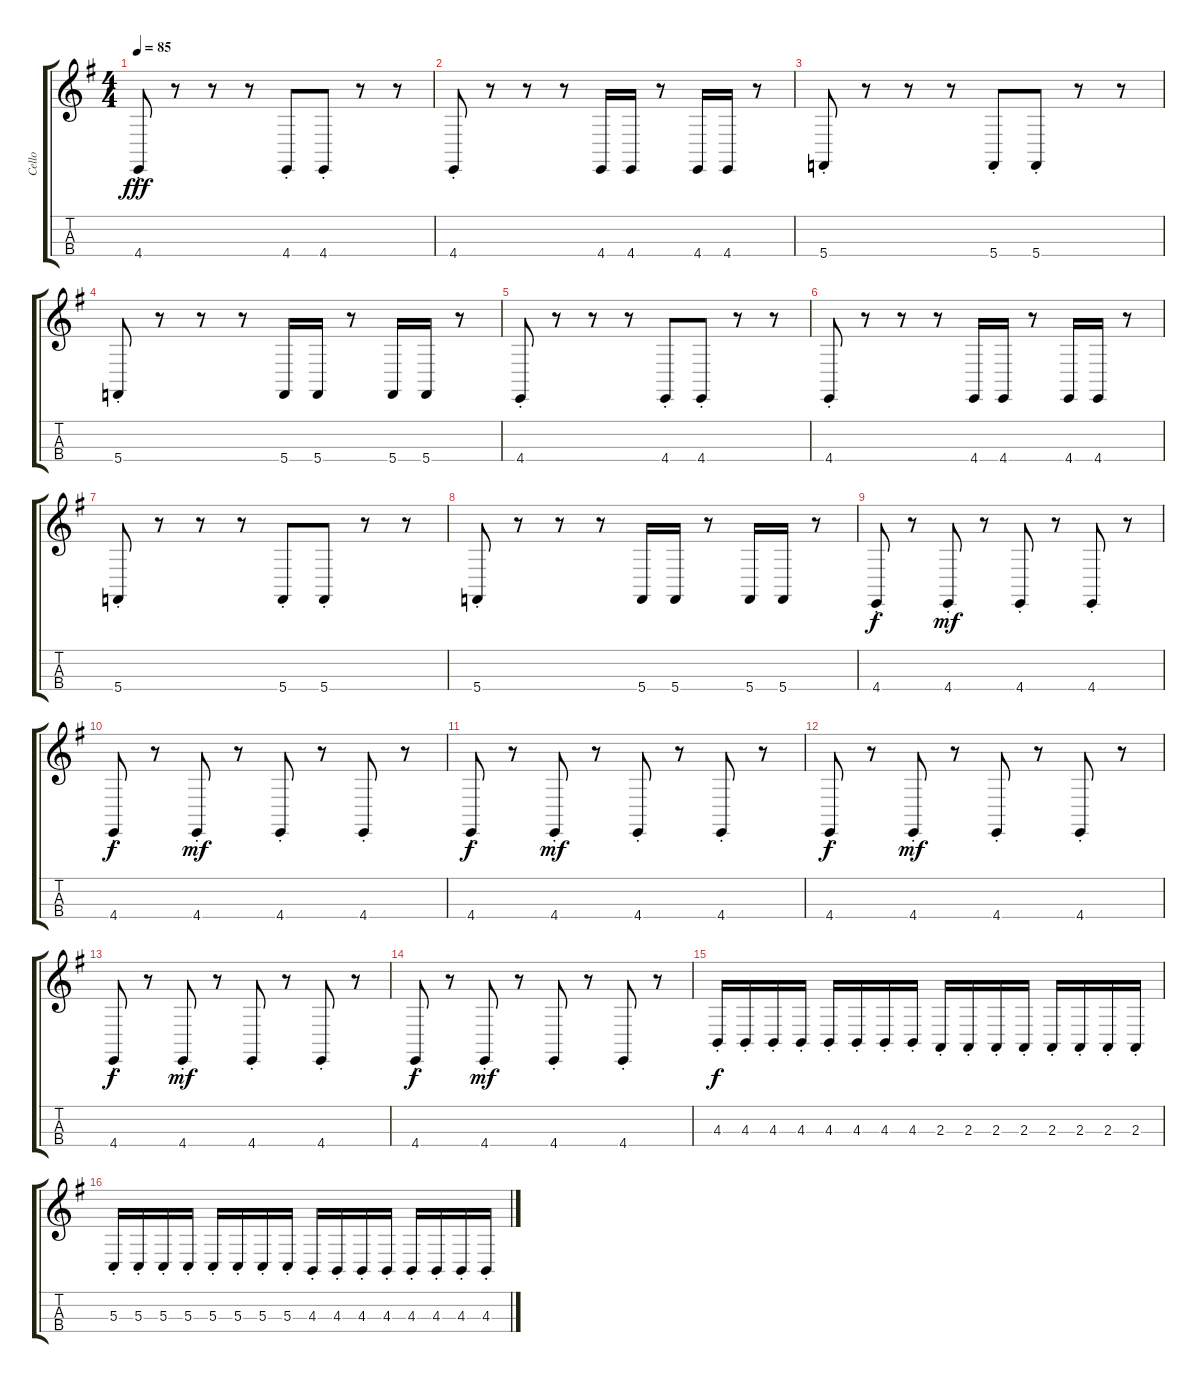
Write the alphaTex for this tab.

\track ("Cello" "Cello") {instrument tremolostrings}
\staff {score tabs}
\tuning (A3 D3 G2 C2) {hide}
\ts (4 4)
\tempo 85
\clef g2
\ks g
4.4{st}.8{dy fff} r.8 r.8 r.8 4.4{st}.8 4.4{st}.8 r.8 r.8 |
4.4{st}.8 r.8 r.8 r.8 4.4.16 4.4.16 r.8 4.4.16 4.4.16 r.8 |
5.4{st}.8 r.8 r.8 r.8 5.4{st}.8 5.4{st}.8 r.8 r.8 |
5.4{st}.8 r.8 r.8 r.8 5.4.16 5.4.16 r.8 5.4.16 5.4.16 r.8 |
4.4{st}.8 r.8 r.8 r.8 4.4{st}.8 4.4{st}.8 r.8 r.8 |
4.4{st}.8 r.8 r.8 r.8 4.4.16 4.4.16 r.8 4.4.16 4.4.16 r.8 |
5.4{st}.8 r.8 r.8 r.8 5.4{st}.8 5.4{st}.8 r.8 r.8 |
5.4{st}.8 r.8 r.8 r.8 5.4.16 5.4.16 r.8 5.4.16 5.4.16 r.8 |
4.4{st}.8{dy f} r.8 4.4{st}.8{dy mf} r.8 4.4{st}.8 r.8 4.4{st}.8 r.8 |
4.4{st}.8{dy f} r.8 4.4{st}.8{dy mf} r.8 4.4{st}.8 r.8 4.4{st}.8 r.8 |
4.4{st}.8{dy f} r.8 4.4{st}.8{dy mf} r.8 4.4{st}.8 r.8 4.4{st}.8 r.8 |
4.4{st}.8{dy f} r.8 4.4{st}.8{dy mf} r.8 4.4{st}.8 r.8 4.4{st}.8 r.8 |
4.4{st}.8{dy f} r.8 4.4{st}.8{dy mf} r.8 4.4{st}.8 r.8 4.4{st}.8 r.8 |
4.4{st}.8{dy f} r.8 4.4{st}.8{dy mf} r.8 4.4{st}.8 r.8 4.4{st}.8 r.8 |
4.3{st}.16{dy f} 4.3{st}.16 4.3{st}.16 4.3{st}.16 4.3{st}.16 4.3{st}.16 4.3{st}.16 4.3{st}.16 2.3{st}.16 2.3{st}.16 2.3{st}.16 2.3{st}.16 2.3{st}.16 2.3{st}.16 2.3{st}.16 2.3{st}.16 |
5.3{st}.16 5.3{st}.16 5.3{st}.16 5.3{st}.16 5.3{st}.16 5.3{st}.16 5.3{st}.16 5.3{st}.16 4.3{st}.16 4.3{st}.16 4.3{st}.16 4.3{st}.16 4.3{st}.16 4.3{st}.16 4.3{st}.16 4.3{st}.16
